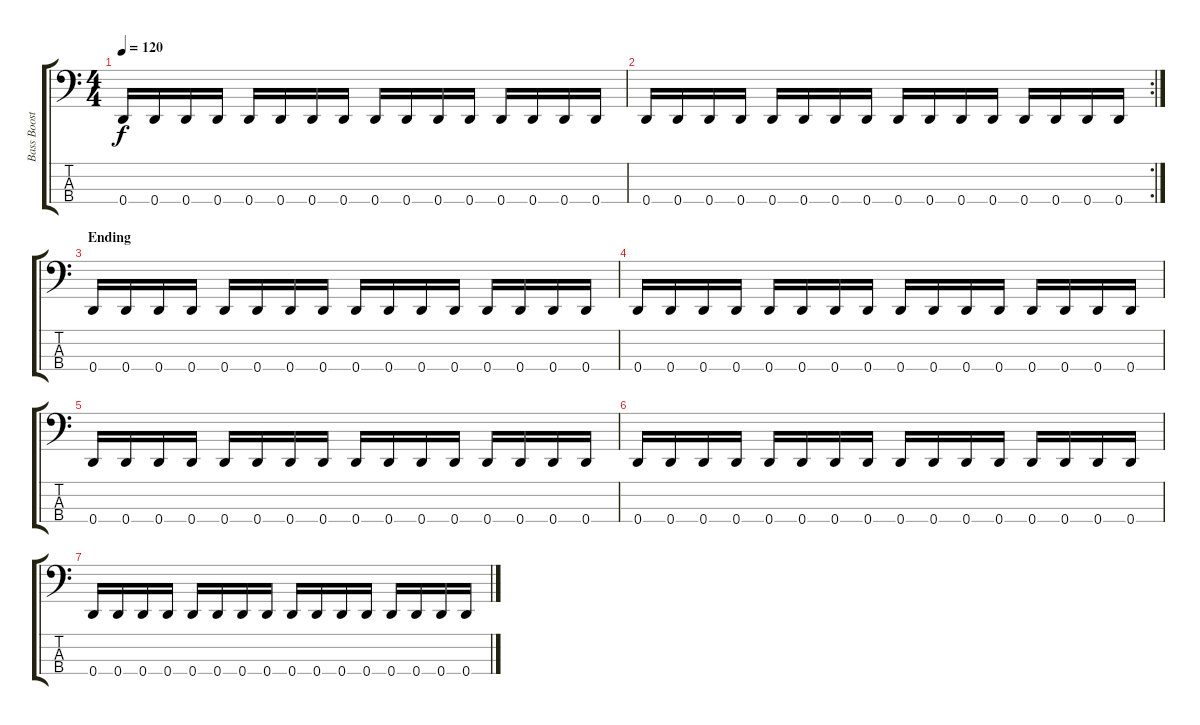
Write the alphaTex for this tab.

\track ("Bass Boost (synth)" "Bass Boost") {instrument synthbass1}
\staff {score tabs}
\tuning (G2 D2 A1 D1) {hide}
\ts (4 4)
\tempo 120
\clef f4
\ks c
0.4.16{dy f} 0.4.16 0.4.16 0.4.16 0.4.16 0.4.16 0.4.16 0.4.16 0.4.16 0.4.16 0.4.16 0.4.16 0.4.16 0.4.16 0.4.16 0.4.16 |
\rc 2
0.4.16 0.4.16 0.4.16 0.4.16 0.4.16 0.4.16 0.4.16 0.4.16 0.4.16 0.4.16 0.4.16 0.4.16 0.4.16 0.4.16 0.4.16 0.4.16 |
\section ("" "Ending")
0.4.16 0.4.16 0.4.16 0.4.16 0.4.16 0.4.16 0.4.16 0.4.16 0.4.16 0.4.16 0.4.16 0.4.16 0.4.16 0.4.16 0.4.16 0.4.16 |
0.4.16 0.4.16 0.4.16 0.4.16 0.4.16 0.4.16 0.4.16 0.4.16 0.4.16 0.4.16 0.4.16 0.4.16 0.4.16 0.4.16 0.4.16 0.4.16 |
0.4.16 0.4.16 0.4.16 0.4.16 0.4.16 0.4.16 0.4.16 0.4.16 0.4.16 0.4.16 0.4.16 0.4.16 0.4.16 0.4.16 0.4.16 0.4.16 |
0.4.16 0.4.16 0.4.16 0.4.16 0.4.16 0.4.16 0.4.16 0.4.16 0.4.16 0.4.16 0.4.16 0.4.16 0.4.16 0.4.16 0.4.16 0.4.16 |
0.4.16 0.4.16 0.4.16 0.4.16 0.4.16 0.4.16 0.4.16 0.4.16 0.4.16 0.4.16 0.4.16 0.4.16 0.4.16 0.4.16 0.4.16 0.4.16
